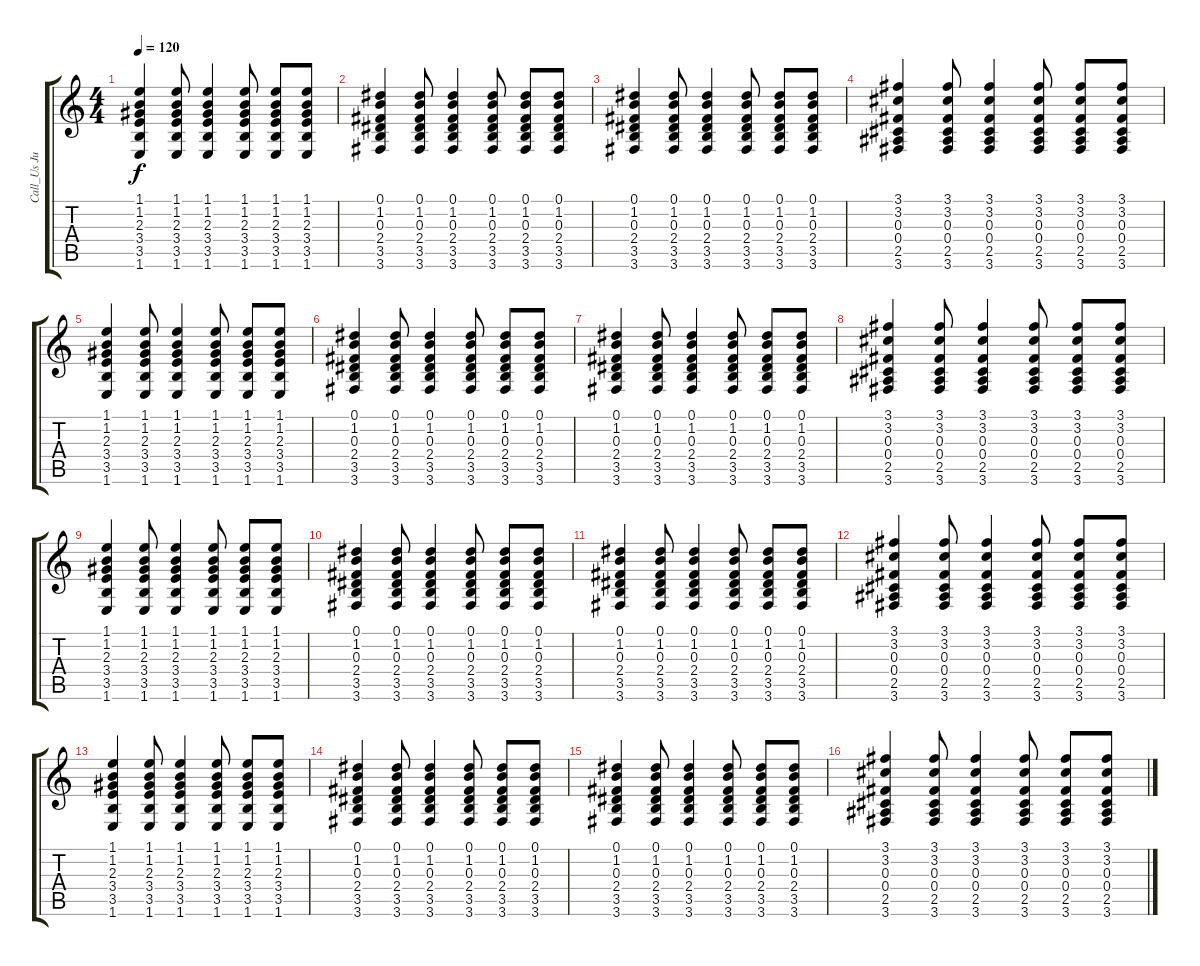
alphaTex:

\track ("Call_Us Junior " "Call_Us Ju") {instrument acousticguitarsteel}
\staff {score tabs}
\tuning (Eb4 Bb3 Gb3 Db3 Ab2 Eb2) {hide}
\ts (4 4)
\tempo 120
\clef g2
\ks c
(1.1 1.2 2.3 3.4 3.5 1.6).4{dy f} (1.1 1.2 2.3 3.4 3.5 1.6).8 (1.1 1.2 2.3 3.4 3.5 1.6).4 (1.1 1.2 2.3 3.4 3.5 1.6).8 (1.1 1.2 2.3 3.4 3.5 1.6).8 (1.1 1.2 2.3 3.4 3.5 1.6).8 |
(0.1 1.2 0.3 2.4 3.5 3.6).4 (0.1 1.2 0.3 2.4 3.5 3.6).8 (0.1 1.2 0.3 2.4 3.5 3.6).4 (0.1 1.2 0.3 2.4 3.5 3.6).8 (0.1 1.2 0.3 2.4 3.5 3.6).8 (0.1 1.2 0.3 2.4 3.5 3.6).8 |
(0.1 1.2 0.3 2.4 3.5 3.6).4 (0.1 1.2 0.3 2.4 3.5 3.6).8 (0.1 1.2 0.3 2.4 3.5 3.6).4 (0.1 1.2 0.3 2.4 3.5 3.6).8 (0.1 1.2 0.3 2.4 3.5 3.6).8 (0.1 1.2 0.3 2.4 3.5 3.6).8 |
(3.1 3.2 0.3 0.4 2.5 3.6).4 (3.1 3.2 0.3 0.4 2.5 3.6).8 (3.1 3.2 0.3 0.4 2.5 3.6).4 (3.1 3.2 0.3 0.4 2.5 3.6).8 (3.1 3.2 0.3 0.4 2.5 3.6).8 (3.1 3.2 0.3 0.4 2.5 3.6).8 |
(1.1 1.2 2.3 3.4 3.5 1.6).4 (1.1 1.2 2.3 3.4 3.5 1.6).8 (1.1 1.2 2.3 3.4 3.5 1.6).4 (1.1 1.2 2.3 3.4 3.5 1.6).8 (1.1 1.2 2.3 3.4 3.5 1.6).8 (1.1 1.2 2.3 3.4 3.5 1.6).8 |
(0.1 1.2 0.3 2.4 3.5 3.6).4 (0.1 1.2 0.3 2.4 3.5 3.6).8 (0.1 1.2 0.3 2.4 3.5 3.6).4 (0.1 1.2 0.3 2.4 3.5 3.6).8 (0.1 1.2 0.3 2.4 3.5 3.6).8 (0.1 1.2 0.3 2.4 3.5 3.6).8 |
(0.1 1.2 0.3 2.4 3.5 3.6).4 (0.1 1.2 0.3 2.4 3.5 3.6).8 (0.1 1.2 0.3 2.4 3.5 3.6).4 (0.1 1.2 0.3 2.4 3.5 3.6).8 (0.1 1.2 0.3 2.4 3.5 3.6).8 (0.1 1.2 0.3 2.4 3.5 3.6).8 |
(3.1 3.2 0.3 0.4 2.5 3.6).4 (3.1 3.2 0.3 0.4 2.5 3.6).8 (3.1 3.2 0.3 0.4 2.5 3.6).4 (3.1 3.2 0.3 0.4 2.5 3.6).8 (3.1 3.2 0.3 0.4 2.5 3.6).8 (3.1 3.2 0.3 0.4 2.5 3.6).8 |
(1.1 1.2 2.3 3.4 3.5 1.6).4 (1.1 1.2 2.3 3.4 3.5 1.6).8 (1.1 1.2 2.3 3.4 3.5 1.6).4 (1.1 1.2 2.3 3.4 3.5 1.6).8 (1.1 1.2 2.3 3.4 3.5 1.6).8 (1.1 1.2 2.3 3.4 3.5 1.6).8 |
(0.1 1.2 0.3 2.4 3.5 3.6).4 (0.1 1.2 0.3 2.4 3.5 3.6).8 (0.1 1.2 0.3 2.4 3.5 3.6).4 (0.1 1.2 0.3 2.4 3.5 3.6).8 (0.1 1.2 0.3 2.4 3.5 3.6).8 (0.1 1.2 0.3 2.4 3.5 3.6).8 |
(0.1 1.2 0.3 2.4 3.5 3.6).4 (0.1 1.2 0.3 2.4 3.5 3.6).8 (0.1 1.2 0.3 2.4 3.5 3.6).4 (0.1 1.2 0.3 2.4 3.5 3.6).8 (0.1 1.2 0.3 2.4 3.5 3.6).8 (0.1 1.2 0.3 2.4 3.5 3.6).8 |
(3.1 3.2 0.3 0.4 2.5 3.6).4 (3.1 3.2 0.3 0.4 2.5 3.6).8 (3.1 3.2 0.3 0.4 2.5 3.6).4 (3.1 3.2 0.3 0.4 2.5 3.6).8 (3.1 3.2 0.3 0.4 2.5 3.6).8 (3.1 3.2 0.3 0.4 2.5 3.6).8 |
(1.1 1.2 2.3 3.4 3.5 1.6).4 (1.1 1.2 2.3 3.4 3.5 1.6).8 (1.1 1.2 2.3 3.4 3.5 1.6).4 (1.1 1.2 2.3 3.4 3.5 1.6).8 (1.1 1.2 2.3 3.4 3.5 1.6).8 (1.1 1.2 2.3 3.4 3.5 1.6).8 |
(0.1 1.2 0.3 2.4 3.5 3.6).4 (0.1 1.2 0.3 2.4 3.5 3.6).8 (0.1 1.2 0.3 2.4 3.5 3.6).4 (0.1 1.2 0.3 2.4 3.5 3.6).8 (0.1 1.2 0.3 2.4 3.5 3.6).8 (0.1 1.2 0.3 2.4 3.5 3.6).8 |
(0.1 1.2 0.3 2.4 3.5 3.6).4 (0.1 1.2 0.3 2.4 3.5 3.6).8 (0.1 1.2 0.3 2.4 3.5 3.6).4 (0.1 1.2 0.3 2.4 3.5 3.6).8 (0.1 1.2 0.3 2.4 3.5 3.6).8 (0.1 1.2 0.3 2.4 3.5 3.6).8 |
(3.1 3.2 0.3 0.4 2.5 3.6).4 (3.1 3.2 0.3 0.4 2.5 3.6).8 (3.1 3.2 0.3 0.4 2.5 3.6).4 (3.1 3.2 0.3 0.4 2.5 3.6).8 (3.1 3.2 0.3 0.4 2.5 3.6).8 (3.1 3.2 0.3 0.4 2.5 3.6).8
